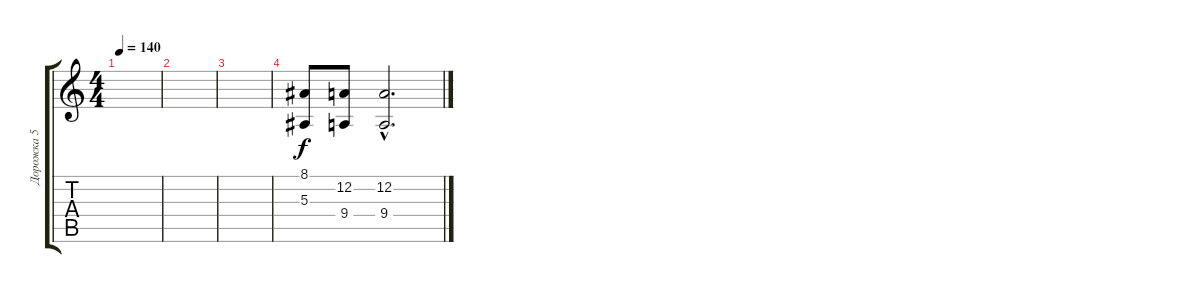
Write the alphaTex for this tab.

\track ("Дорожка 5" "Дорожка 5") {instrument orchestralharp}
\staff {score tabs}
\tuning (D4 A3 F3 C3 G2 D2) {hide}
\ts (4 4)
\tempo 140
\clef g2
\ks c
|
|
|
(8.1 5.3).8 (12.2 9.4).8 (12.2{hac} 9.4{hac}).2{d}
